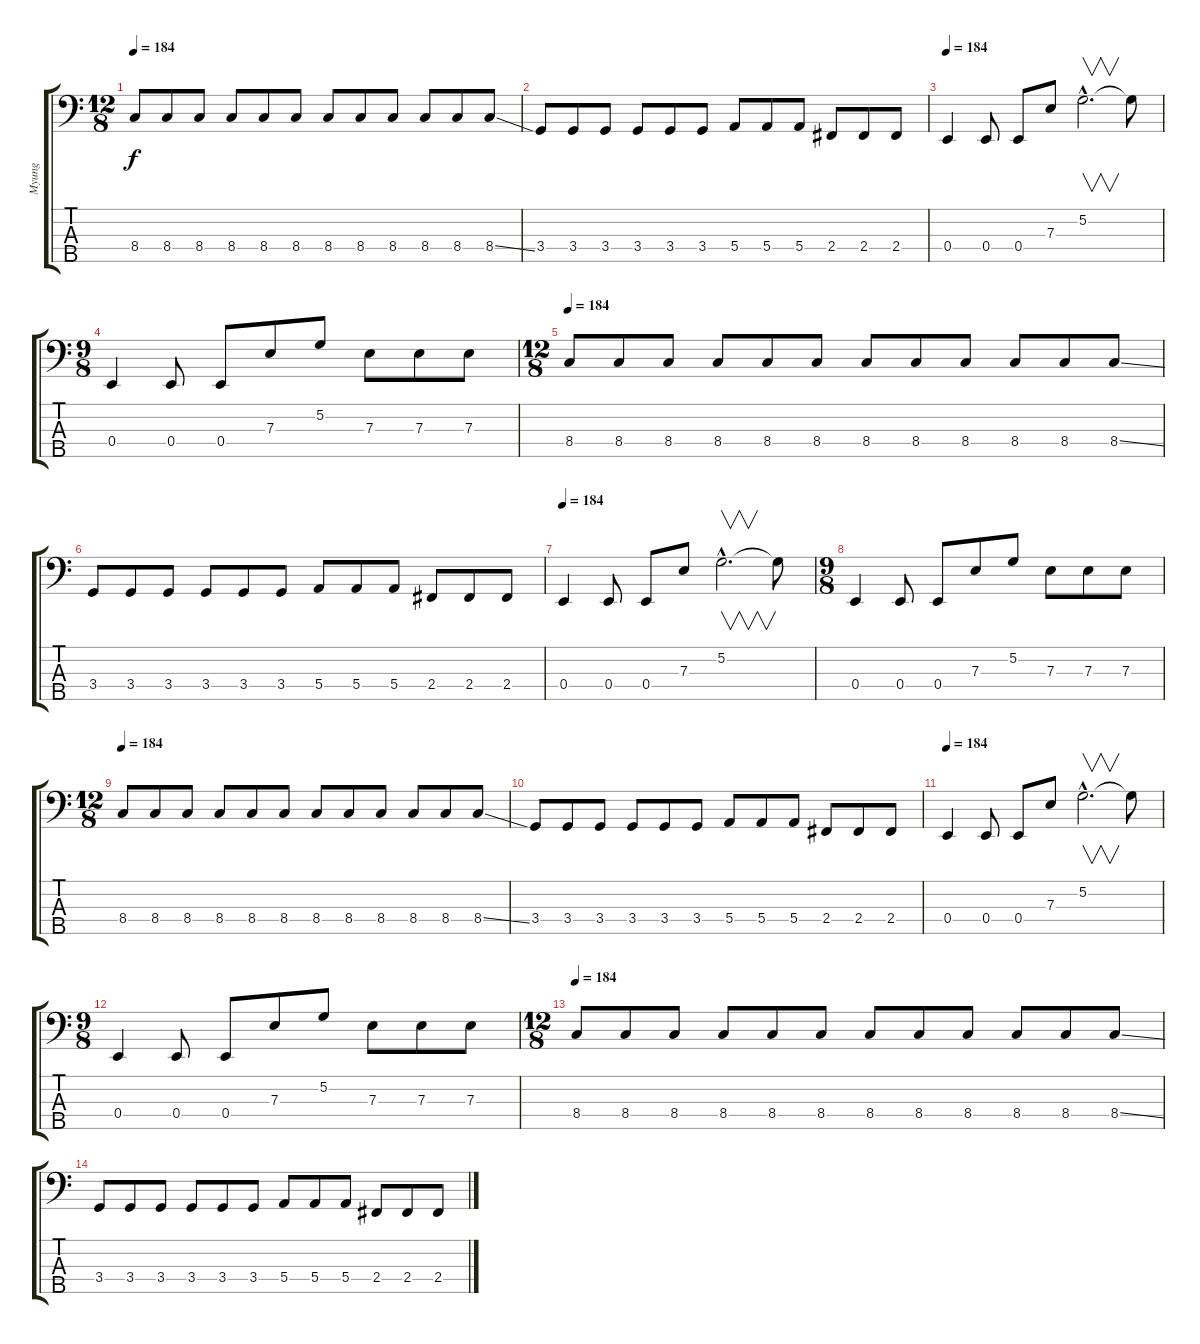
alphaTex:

\track ("Myung" "Myung") {instrument electricbassfinger}
\staff {score tabs}
\tuning (G2 D2 A1 E1 B0) {hide}
\ts (12 8)
\tempo 184
\clef f4
\ks c
8.4.8{dy f} 8.4.8 8.4.8 8.4.8 8.4.8 8.4.8 8.4.8 8.4.8 8.4.8 8.4.8 8.4.8 8.4{ss}.8 |
3.4.8 3.4.8 3.4.8 3.4.8 3.4.8 3.4.8 5.4.8 5.4.8 5.4.8 2.4.8 2.4.8 2.4.8 |
\tempo 184
0.4.4{volume 11} 0.4.8 0.4.8 7.3.8 5.2{hac}.2{v d} 5.2{t}.8 |
\ts (9 8)
0.4.4 0.4.8 0.4.8 7.3.8 5.2.8 7.3.8 7.3.8 7.3.8 |
\ts (12 8)
\tempo 184
8.4.8 8.4.8 8.4.8 8.4.8 8.4.8 8.4.8 8.4.8 8.4.8 8.4.8 8.4.8 8.4.8 8.4{ss}.8 |
3.4.8 3.4.8 3.4.8 3.4.8 3.4.8 3.4.8 5.4.8 5.4.8 5.4.8 2.4.8 2.4.8 2.4.8 |
\tempo 184
0.4.4{volume 8} 0.4.8 0.4.8 7.3.8 5.2{hac}.2{v d} 5.2{t}.8 |
\ts (9 8)
0.4.4 0.4.8 0.4.8 7.3.8 5.2.8 7.3.8 7.3.8 7.3.8 |
\ts (12 8)
\tempo 184
8.4.8 8.4.8 8.4.8 8.4.8 8.4.8 8.4.8 8.4.8 8.4.8 8.4.8 8.4.8 8.4.8 8.4{ss}.8 |
3.4.8 3.4.8 3.4.8 3.4.8 3.4.8 3.4.8 5.4.8 5.4.8 5.4.8 2.4.8 2.4.8 2.4.8 |
\tempo 184
0.4.4{volume 5} 0.4.8 0.4.8 7.3.8 5.2{hac}.2{v d} 5.2{t}.8 |
\ts (9 8)
0.4.4 0.4.8 0.4.8 7.3.8 5.2.8 7.3.8 7.3.8 7.3.8 |
\ts (12 8)
\tempo 184
8.4.8{volume 3} 8.4.8 8.4.8 8.4.8 8.4.8 8.4.8 8.4.8 8.4.8 8.4.8 8.4.8 8.4.8 8.4{ss}.8 |
3.4.8 3.4.8 3.4.8 3.4.8 3.4.8 3.4.8 5.4.8 5.4.8 5.4.8 2.4.8 2.4.8 2.4.8
